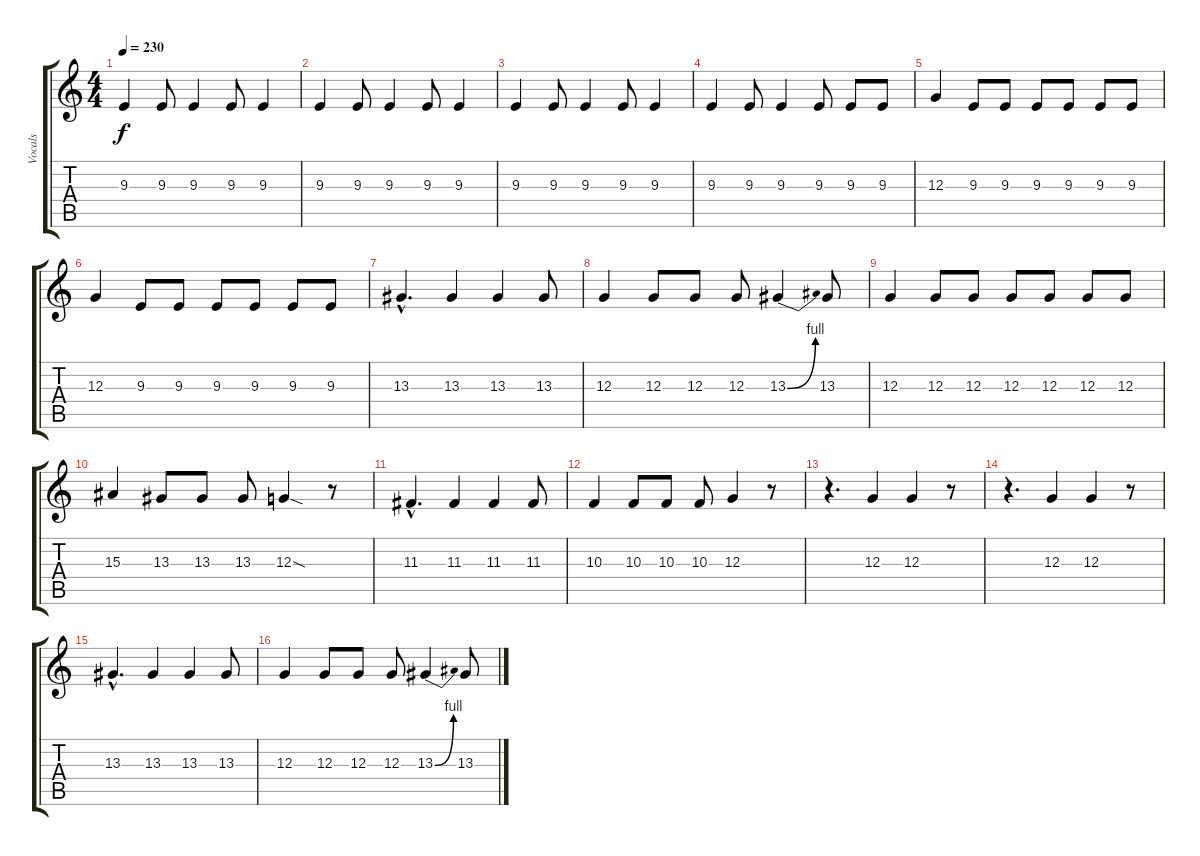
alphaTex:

\track ("Vocals" "Vocals") {instrument altosax}
\staff {score tabs}
\tuning (E4 B3 G3 D3 A2 E2) {hide}
\ts (4 4)
\tempo 230
\clef g2
\ks c
9.3.4{dy f} 9.3.8 9.3.4 9.3.8 9.3.4 |
9.3.4 9.3.8 9.3.4 9.3.8 9.3.4 |
9.3.4 9.3.8 9.3.4 9.3.8 9.3.4 |
9.3.4 9.3.8 9.3.4 9.3.8 9.3.8 9.3.8 |
12.3.4 9.3.8 9.3.8 9.3.8 9.3.8 9.3.8 9.3.8 |
12.3.4 9.3.8 9.3.8 9.3.8 9.3.8 9.3.8 9.3.8 |
13.3{hac}.4{d} 13.3.4 13.3.4 13.3.8 |
12.3.4 12.3.8 12.3.8 12.3.8 13.3{be (bend 0 0 60 4)}.4 13.3.8 |
12.3.4 12.3.8 12.3.8 12.3.8 12.3.8 12.3.8 12.3.8 |
15.3.4 13.3.8 13.3.8 13.3.8 12.3{sod}.4 r.8 |
11.3{hac}.4{d} 11.3.4 11.3.4 11.3.8 |
10.3.4 10.3.8 10.3.8 10.3.8 12.3.4 r.8 |
r.4{d} 12.3.4 12.3.4 r.8 |
r.4{d} 12.3.4 12.3.4 r.8 |
13.3{hac}.4{d} 13.3.4 13.3.4 13.3.8 |
12.3.4 12.3.8 12.3.8 12.3.8 13.3{be (bend 0 0 60 4)}.4 13.3.8
